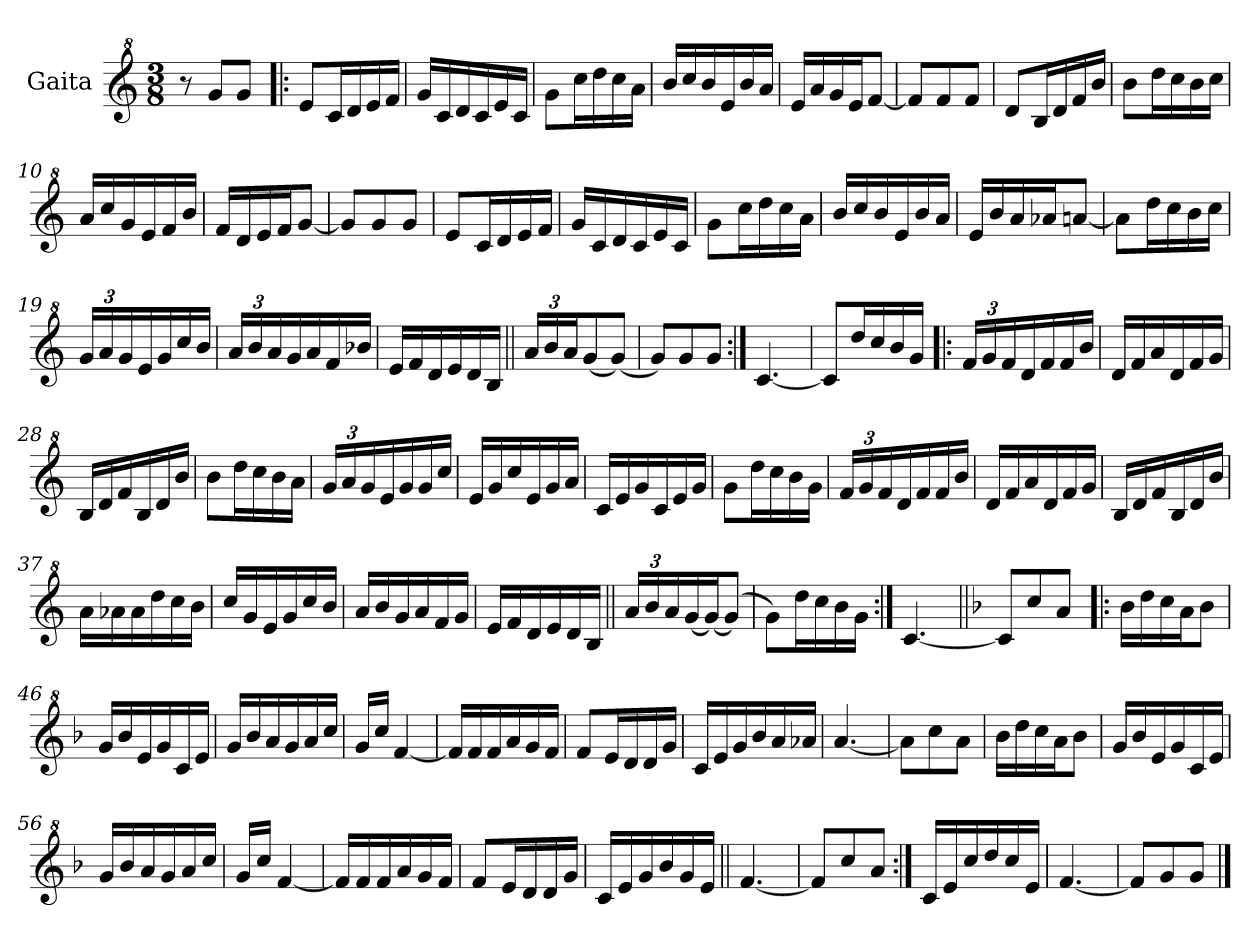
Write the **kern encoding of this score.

**kern
*part1
*staff1
*I"Gaita
*clefG^2
*k[]
*M3/8
*MM117
=1
8r
8gg/L
8gg/J
=2!|:
8ee/L
16cc/L
16dd/
16ee/
16ff/JJ
=3
16gg/LL
16cc/
16dd/
16cc/
16ee/
16cc/JJ
=4
8gg\L
16ccc\L
16ddd\
16ccc\
16aa\JJ
=5
16bb/LL
16ccc/
16bb/
16ee/
16bb/
16aa/JJ
=6
16ee/LL
16aa/
16gg/
16ee/J
[8ff/J
=7
8ff/L]
8ff/
8ff/J
!!LO:LB:g=z
=8
8dd/L
16b/L
16dd/
16ff/
16bb/JJ
=9
8bb\L
16ddd\L
16ccc\
16bb\
16ccc\JJ
=10
16aa/LL
16ccc/
16gg/
16ee/
16ff/
16bb/JJ
=11
16ff/LL
16dd/
16ee/
16ff/J
[8gg/J
=12
8gg/L]
8gg/
8gg/J
=13
8ee/L
16cc/L
16dd/
16ee/
16ff/JJ
=14
16gg/LL
16cc/
16dd/
16cc/
16ee/
16cc/JJ
=15
8gg\L
16ccc\L
16ddd\
16ccc\
16aa\JJ
!!LO:LB:g=z
=16
16bb/LL
16ccc/
16bb/
16ee/
16bb/
16aa/JJ
=17
16ee/LL
16bb/
16aa/
16aa-X/J
[8aan/J
=18
8aa\L]
16ddd\L
16ccc\
16bb\
16ccc\JJ
=19
*Xbrackettup
24gg/LL
24aa/
24gg/
16ee/
16gg/
16ccc/
16bb/JJ
=20
24aa/LL
24bb/
24aa/
16gg/
16aa/
16ff/
16bb-X/JJ
=21
16ee/LL
16ff/
16dd/
16ee/
16dd/
16b/JJ
!!LO:LB:g=z
=22||
24aa/LL
24bb/
24aa/J
(8gg/
(8gg/J)
=23
8gg/L)
8gg/
8gg/J
=24:|!
[4.cc/
=25
8cc/L]
16ddd/L
16ccc/
16bb/
16gg/JJ
=26!|:
24ff/LL
24gg/
24ff/
16dd/
16ff/
16ff/
16bb/JJ
=27
16dd/LL
16ff/
16aa/
16dd/
16ff/
16gg/JJ
=28
16b/LL
16dd/
16ff/
16b/
16dd/
16bb/JJ
!!LO:LB:g=z
=29
8bb\L
16ddd\L
16ccc\
16bb\
16aa\JJ
=30
24gg/LL
24aa/
24gg/
16ee/
16gg/
16gg/
16ccc/JJ
=31
16ee/LL
16gg/
16ccc/
16ee/
16gg/
16aa/JJ
=32
16cc/LL
16ee/
16gg/
16cc/
16ee/
16gg/JJ
=33
8gg\L
16ddd\L
16ccc\
16bb\
16gg\JJ
=34
24ff/LL
24gg/
24ff/
16dd/
16ff/
16ff/
16bb/JJ
=35
16dd/LL
16ff/
16aa/
16dd/
16ff/
16gg/JJ
!!LO:LB:g=z
=36
16b/LL
16dd/
16ff/
16b/
16dd/
16bb/JJ
=37
16aa\LL
16aa-X\
16aa-\
16ddd\
16ccc\
16bb\JJ
=38
16ccc/LL
16gg/
16ee/
16gg/
16ccc/
16bb/JJ
=39
16aa/LL
16bb/
16gg/
16aa/
16ff/
16gg/JJ
=40
16ee/LL
16ff/
16dd/
16ee/
16dd/
16b/JJ
=41||
24aa/LL
24bb/
24aa/
(16gg/
(16gg/J)
(8gg/J)
!!LO:LB:g=z
=42
8gg\L)
16ddd\L
16ccc\
16bb\
16gg\JJ
=43:|!
[4.cc/
=44||
*k[b-]
8cc/L]
8ccc/
8aa/J
=45!|:
16bb-\LL
16ddd\
16ccc\
16aa\J
8bb-\J
=46
16gg/LL
16bb-/
16ee/
16gg/
16cc/
16ee/JJ
=47
16gg/LL
16bb-/
16aa/
16gg/
16aa/
16ccc/JJ
=48
16gg/LL
16ccc/JJ
[4ff/
=49
16ff/LL]
16ff/
16ff/
16aa/
16gg/
16ff/JJ
!!LO:LB:g=z
=50
8ff/L
16ee/L
16dd/
16dd/
16gg/JJ
=51
16cc/LL
16ee/
16gg/
16bb-/
16aa/
16aa-X/JJ
=52
[4.aa/
=53
8aa\L]
8ccc\
8aa\J
=54
16bb-\LL
16ddd\
16ccc\
16aa\J
8bb-\J
=55
16gg/LL
16bb-/
16ee/
16gg/
16cc/
16ee/JJ
=56
16gg/LL
16bb-/
16aa/
16gg/
16aa/
16ccc/JJ
=57
16gg/LL
16ccc/JJ
[4ff/
!!LO:LB:g=z
=58
16ff/LL]
16ff/
16ff/
16aa/
16gg/
16ff/JJ
=59
8ff/L
16ee/L
16dd/
16dd/
16gg/JJ
=60
16cc/LL
16ee/
16gg/
16bb-/
16gg/
16ee/JJ
=61||
[4.ff/
=62
8ff/L]
8ccc/
8aa/J
=63:|!
16cc/LL
16ee/
16ccc/
16ddd/
16ccc/
16ee/JJ
=64
[4.ff/
=65
8ff/L]
8gg/
8gg/J
==
*-
